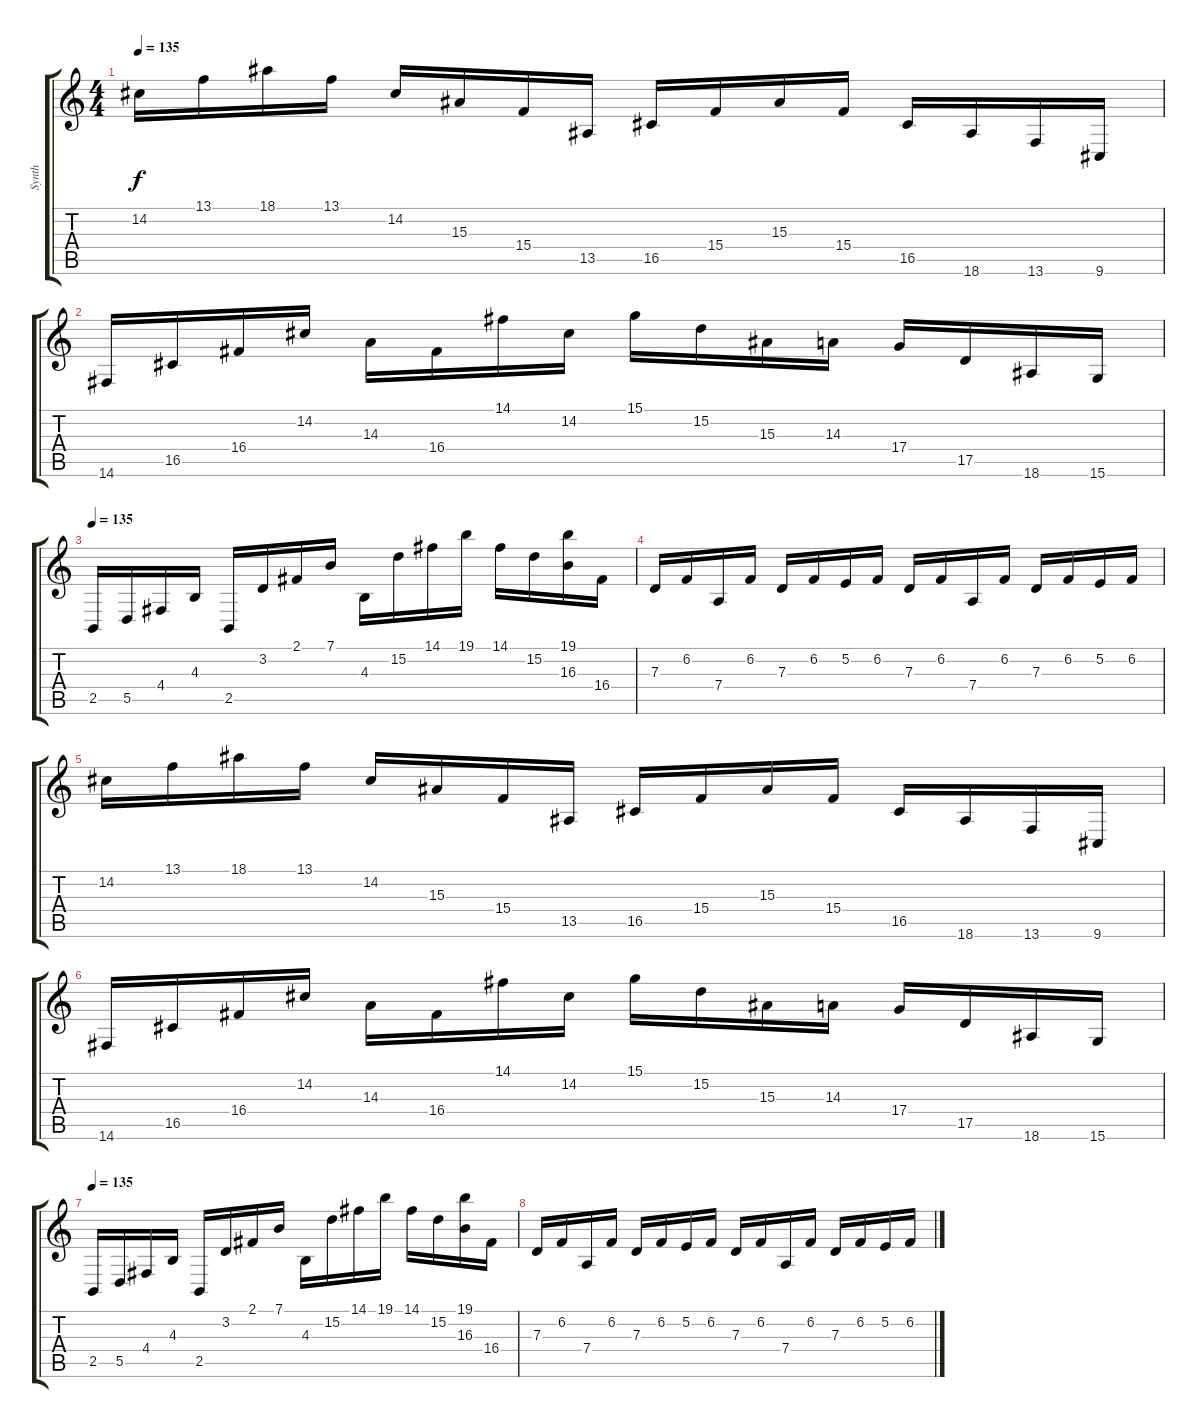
\track ("Synth" "Synth") {instrument celesta}
\staff {score tabs}
\tuning (E4 B3 G3 D3 A2 E2) {hide}
\ts (4 4)
\tempo 135
\clef g2
\ks c
14.2.16{dy f} 13.1.16 18.1.16 13.1.16 14.2.16 15.3.16 15.4.16 13.5.16 16.5.16 15.4.16 15.3.16 15.4.16 16.5.16 18.6.16 13.6.16 9.6.16 |
14.6.16 16.5.16 16.4.16 14.2.16 14.3.16 16.4.16 14.1.16 14.2.16 15.1.16 15.2.16 15.3.16 14.3.16 17.4.16 17.5.16 18.6.16 15.6.16 |
\tempo 135
2.5.16 5.5.16 4.4.16 4.3.16 2.5.16 3.2.16 2.1.16 7.1.16 4.3.16 15.2.16 14.1.16 19.1.16 14.1.16 15.2.16 (19.1 16.3).16 16.4.16 |
7.3.16 6.2.16 7.4.16 6.2.16 7.3.16 6.2.16 5.2.16 6.2.16 7.3.16 6.2.16 7.4.16 6.2.16 7.3.16 6.2.16 5.2.16 6.2.16 |
14.2.16 13.1.16 18.1.16 13.1.16 14.2.16 15.3.16 15.4.16 13.5.16 16.5.16 15.4.16 15.3.16 15.4.16 16.5.16 18.6.16 13.6.16 9.6.16 |
14.6.16 16.5.16 16.4.16 14.2.16 14.3.16 16.4.16 14.1.16 14.2.16 15.1.16 15.2.16 15.3.16 14.3.16 17.4.16 17.5.16 18.6.16 15.6.16 |
\tempo 135
2.5.16 5.5.16 4.4.16 4.3.16 2.5.16 3.2.16 2.1.16 7.1.16 4.3.16 15.2.16 14.1.16 19.1.16 14.1.16 15.2.16 (19.1 16.3).16 16.4.16 |
7.3.16 6.2.16 7.4.16 6.2.16 7.3.16 6.2.16 5.2.16 6.2.16 7.3.16 6.2.16 7.4.16 6.2.16 7.3.16 6.2.16 5.2.16 6.2.16
